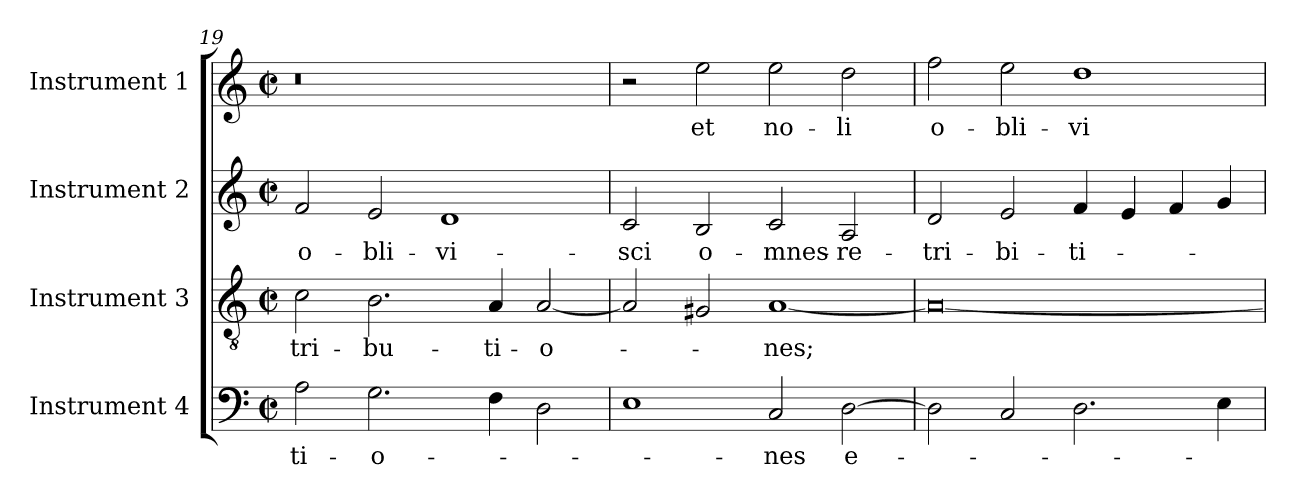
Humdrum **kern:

**kern	**text	**kern	**text	**kern	**text	**kern	**text
*part4	*part4	*part3	*part3	*part2	*part2	*part1	*part1
*staff4	*staff4	*staff3	*staff3	*staff2	*staff2	*staff1	*staff1
*I"Instrument 4	*	*I"Instrument 3	*	*I"Instrument 2	*	*I"Instrument 1	*
*clefF4	*	*clefGv2	*	*clefG2	*	*clefG2	*
*M2/2	*	*M2/2	*	*M2/2	*	*M2/2	*
*met(c|)	*	*met(c|)	*	*met(c|)	*	*met(c|)	*
=19	=19	=19	=19	=19	=19	=19	=19
!	!LO:LY:b:cj	!	!LO:LY:b	!	!LO:LY:b:cj	!	!
2A\	-ti-	2c\	-tri-	2f/	o-	0r	.
!	!LO:LY:b:cj	!	!LO:LY:b:rj	!	!LO:LY:b:cj	!	!
2.G\	-o-	2.B\	-bu-	2e/	-bli-	.	.
!	!	!	!	!	!LO:LY:b:cj	!	!
.	.	.	.	1d	-vi-	.	.
!	!	!	!LO:LY:b	!	!	!	!
4F\	.	4A/	-ti-	.	.	.	.
!	!	!	!LO:LY:b:rj	!	!	!	!
2D\	.	[>2A/	-o-	.	.	.	.
!!LO:PB:g=z
=20	=20	=20	=20	=20	=20	=20	=20
!	!	!	!	!	!LO:LY:b:cj	!	!
1E	.	2A/]	.	2c/	-sci	2r	.
!	!	!	!	!	!LO:LY:b:cj	!	!LO:LY:b:cj
.	.	2G#/	.	2B/	o-	2ee\	et
!	!LO:LY:b:cj	!	!LO:LY:b:cj	!	!LO:LY:b:cj	!	!LO:LY:b:cj
2C/	-nes	[<1A	-nes;	2c/	-mnes-	2ee\	no-
!	!LO:LY:b:rj	!	!	!	!LO:LY:b:cj	!	!LO:LY:b:cj
[>2D\	e-	.	.	2A/	-re-	2dd\	-li
=21	=21	=21	=21	=21	=21	=21	=21
!	!	!	!	!	!LO:LY:b:cj	!	!LO:LY:b:cj
2D\]	.	0A_<	.	2d/	-tri-	2ff\	o-
!	!	!	!	!	!LO:LY:b:cj	!	!LO:LY:b:cj
2C/	.	.	.	2e/	-bi-	2ee\	-bli-
!	!	!	!	!	!LO:LY:b:cj	!	!LO:LY:b:cj
2.D\	.	.	.	4f/	-ti-	1dd	-vi-
.	.	.	.	4e/	.	.	.
.	.	.	.	4f/	.	.	.
4E\	.	.	.	4g/	.	.	.
=	=	=	=	=	=	=	=
*-	*-	*-	*-	*-	*-	*-	*-
